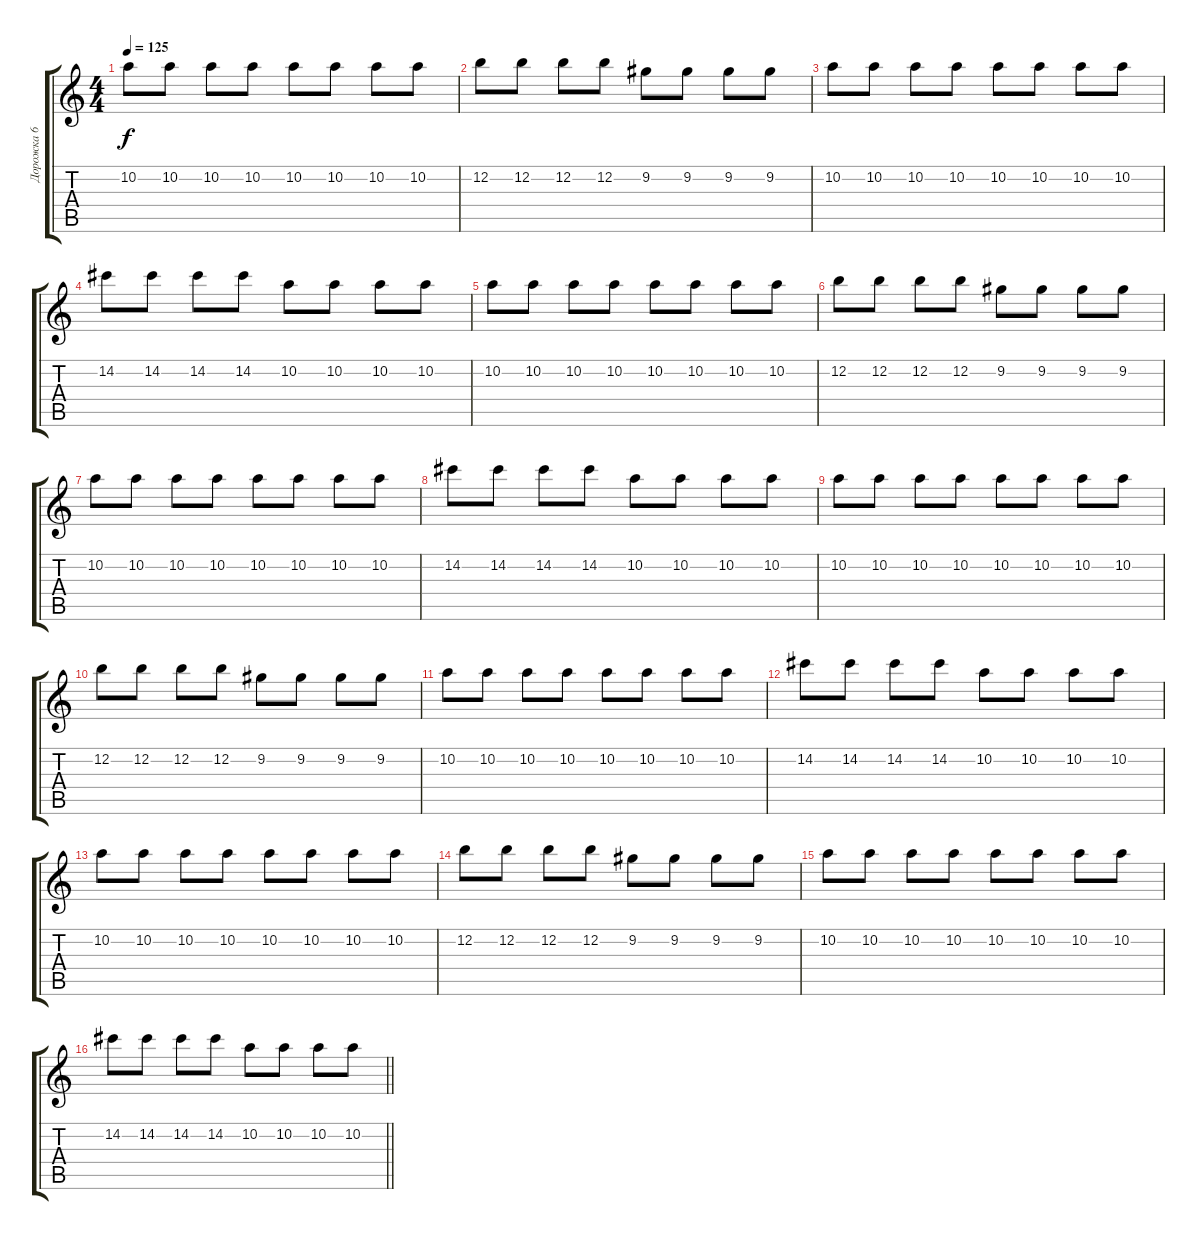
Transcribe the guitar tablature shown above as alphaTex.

\track ("Дорожка 6" "Дорожка 6") {instrument overdrivenguitar}
\staff {score tabs}
\tuning (E4 B3 G3 D3 A2 E2) {hide}
\ts (4 4)
\tempo 125
\clef g2
\ks c
10.2.8{dy f} 10.2.8 10.2.8 10.2.8 10.2.8 10.2.8 10.2.8 10.2.8 |
12.2.8 12.2.8 12.2.8 12.2.8 9.2.8 9.2.8 9.2.8 9.2.8 |
10.2.8 10.2.8 10.2.8 10.2.8 10.2.8 10.2.8 10.2.8 10.2.8 |
14.2.8 14.2.8 14.2.8 14.2.8 10.2.8 10.2.8 10.2.8 10.2.8 |
10.2.8 10.2.8 10.2.8 10.2.8 10.2.8 10.2.8 10.2.8 10.2.8 |
12.2.8 12.2.8 12.2.8 12.2.8 9.2.8 9.2.8 9.2.8 9.2.8 |
10.2.8 10.2.8 10.2.8 10.2.8 10.2.8 10.2.8 10.2.8 10.2.8 |
14.2.8 14.2.8 14.2.8 14.2.8 10.2.8 10.2.8 10.2.8 10.2.8 |
10.2.8 10.2.8 10.2.8 10.2.8 10.2.8 10.2.8 10.2.8 10.2.8 |
12.2.8 12.2.8 12.2.8 12.2.8 9.2.8 9.2.8 9.2.8 9.2.8 |
10.2.8 10.2.8 10.2.8 10.2.8 10.2.8 10.2.8 10.2.8 10.2.8 |
14.2.8 14.2.8 14.2.8 14.2.8 10.2.8 10.2.8 10.2.8 10.2.8 |
10.2.8 10.2.8 10.2.8 10.2.8 10.2.8 10.2.8 10.2.8 10.2.8 |
12.2.8 12.2.8 12.2.8 12.2.8 9.2.8 9.2.8 9.2.8 9.2.8 |
10.2.8 10.2.8 10.2.8 10.2.8 10.2.8 10.2.8 10.2.8 10.2.8 |
\barLineRight lightlight
14.2.8 14.2.8 14.2.8 14.2.8 10.2.8 10.2.8 10.2.8 10.2.8
